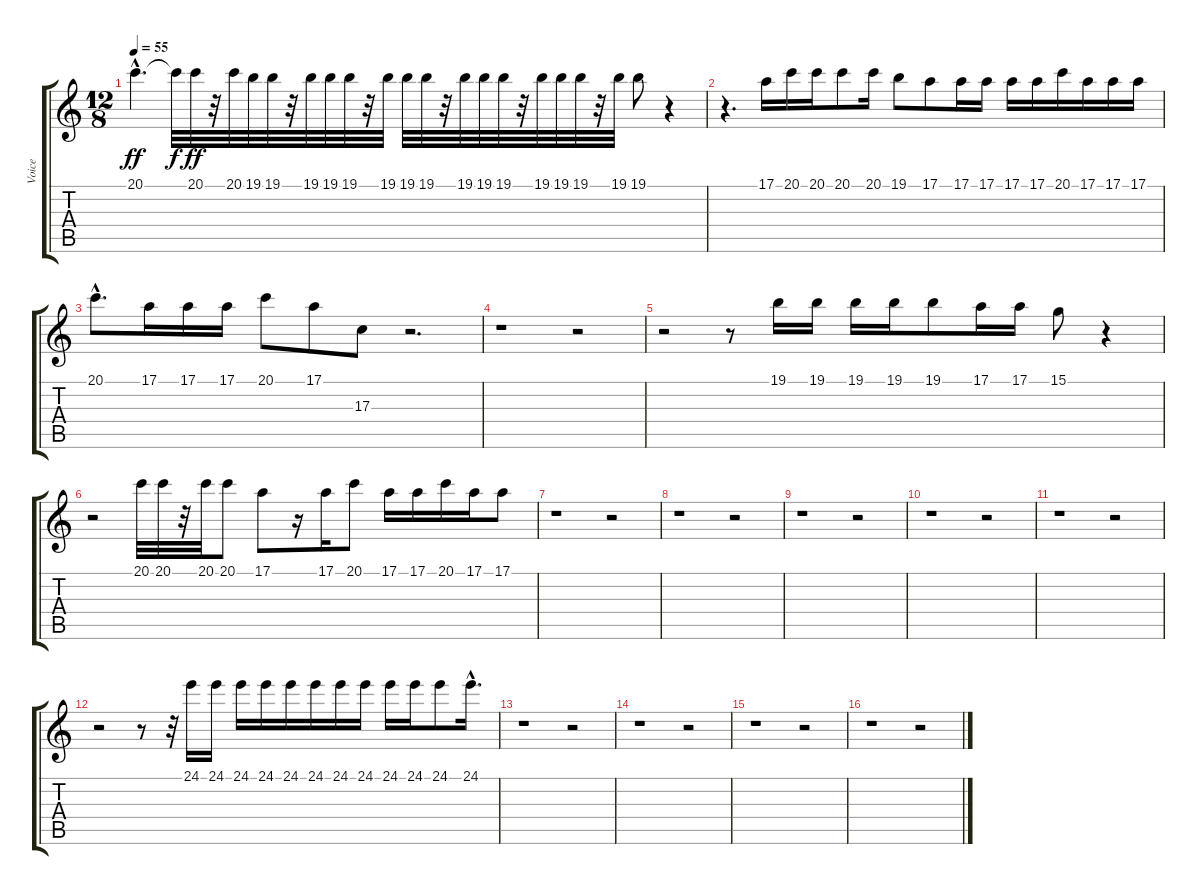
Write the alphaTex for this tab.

\track ("Voice" "Voice") {instrument lead3calliope}
\staff {score tabs}
\tuning (E4 B3 G3 D3 A2 E2) {hide}
\ts (12 8)
\tempo 55
\clef g2
\ks c
20.1{hac}.4{d dy ff} 20.1{t}.32{dy f} 20.1.32{dy ff} r.32 20.1.32 19.1.32 19.1.32 r.32 19.1.32 19.1.32 19.1.32 r.32 19.1.32 19.1.32 19.1.32 r.32 19.1.32 19.1.32 19.1.32 r.32 19.1.32 19.1.32 19.1.32 r.32 19.1.32 19.1.8 r.4 |
r.4{d} 17.1.16 20.1.16 20.1.16 20.1.8 20.1.16 19.1.8 17.1.8 17.1.16 17.1.16 17.1.16 17.1.16 20.1.16 17.1.16 17.1.16 17.1.16 |
20.1{hac}.8{d} 17.1.16 17.1.16 17.1.16 20.1.8 17.1.8 17.3.8 r.2{d} |
r.1 r.2 |
r.2 r.8 19.1.16 19.1.16 19.1.16 19.1.16 19.1.8 17.1.16 17.1.16 15.1.8 r.4 |
r.2 20.1.32 20.1.32 r.32 20.1.32 20.1.8 17.1.8 r.16 17.1.16 20.1.8 17.1.16 17.1.16 20.1.16 17.1.16 17.1.8 |
r.1 r.2 |
r.1 r.2 |
r.1 r.2 |
r.1 r.2 |
r.1 r.2 |
r.2 r.8 r.32 24.1.16{instrument distortionguitar} 24.1.16 24.1.16 24.1.16 24.1.16 24.1.16 24.1.16 24.1.16 24.1.16 24.1.16 24.1.8 24.1{hac}.16{d} |
r.1 r.2 |
r.1 r.2 |
r.1 r.2 |
r.1 r.2
